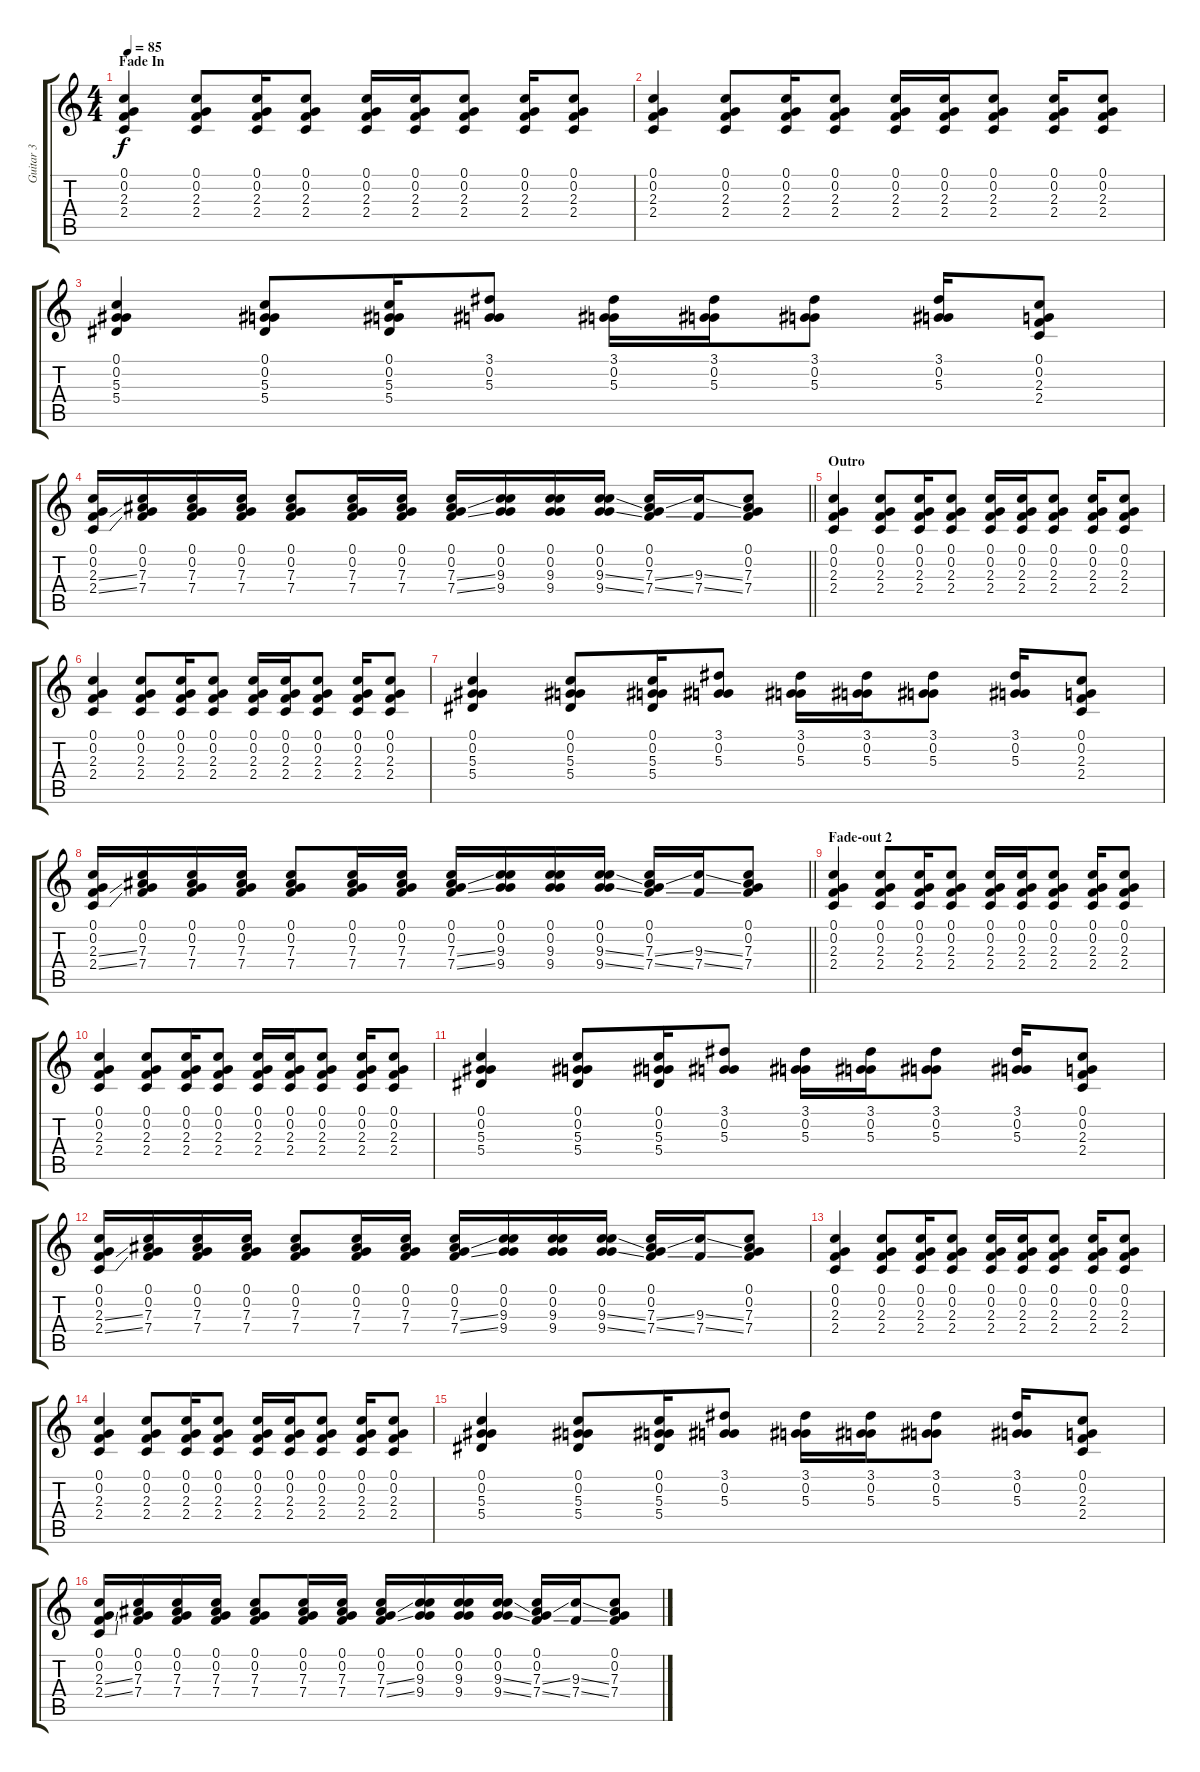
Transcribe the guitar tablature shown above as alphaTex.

\track ("Guitar 3" "Guitar 3") {instrument overdrivenguitar}
\staff {score tabs}
\tuning (C4 G3 Eb3 Bb2 F2 C2) {hide}
\ts (4 4)
\section ("" "Fade In")
\tempo 85
\clef g2
\ks c
(0.1 0.2 2.3 2.4).4{dy f} (0.1 0.2 2.3 2.4).8 (0.1 0.2 2.3 2.4).16 (0.1 0.2 2.3 2.4).8 (0.1 0.2 2.3 2.4).16 (0.1 0.2 2.3 2.4).16 (0.1 0.2 2.3 2.4).8 (0.1 0.2 2.3 2.4).16 (0.1 0.2 2.3 2.4).8 |
(0.1 0.2 2.3 2.4).4 (0.1 0.2 2.3 2.4).8 (0.1 0.2 2.3 2.4).16 (0.1 0.2 2.3 2.4).8 (0.1 0.2 2.3 2.4).16 (0.1 0.2 2.3 2.4).16 (0.1 0.2 2.3 2.4).8 (0.1 0.2 2.3 2.4).16 (0.1 0.2 2.3 2.4).8 |
(0.1 0.2 5.3 5.4).4 (0.1 0.2 5.3 5.4).8 (0.1 0.2 5.3 5.4).16 (3.1 0.2 5.3).8 (3.1 0.2 5.3).16 (3.1 0.2 5.3).16 (3.1 0.2 5.3).8 (3.1 0.2 5.3).16 (0.1 0.2 2.3 2.4).8 |
\barLineRight lightlight
(0.1 0.2 2.3{ss} 2.4{ss}).16 (0.1 0.2 7.3 7.4).16 (0.1 0.2 7.3 7.4).16 (0.1 0.2 7.3 7.4).16 (0.1 0.2 7.3 7.4).8 (0.1 0.2 7.3 7.4).16 (0.1 0.2 7.3 7.4).16 (0.1 0.2 7.3{ss} 7.4{ss}).16 (0.1 0.2 9.3 9.4).16 (0.1 0.2 9.3 9.4).16 (0.1 0.2 9.3{ss} 9.4{ss}).16 (0.1 0.2 7.3{ss} 7.4{ss}).16 (9.3{ss} 7.4{ss}).16 (0.1 0.2 7.3 7.4).8 |
\section ("" "Outro")
(0.1 0.2 2.3 2.4).4 (0.1 0.2 2.3 2.4).8 (0.1 0.2 2.3 2.4).16 (0.1 0.2 2.3 2.4).8 (0.1 0.2 2.3 2.4).16 (0.1 0.2 2.3 2.4).16 (0.1 0.2 2.3 2.4).8 (0.1 0.2 2.3 2.4).16 (0.1 0.2 2.3 2.4).8 |
(0.1 0.2 2.3 2.4).4 (0.1 0.2 2.3 2.4).8 (0.1 0.2 2.3 2.4).16 (0.1 0.2 2.3 2.4).8 (0.1 0.2 2.3 2.4).16 (0.1 0.2 2.3 2.4).16 (0.1 0.2 2.3 2.4).8 (0.1 0.2 2.3 2.4).16 (0.1 0.2 2.3 2.4).8 |
(0.1 0.2 5.3 5.4).4 (0.1 0.2 5.3 5.4).8 (0.1 0.2 5.3 5.4).16 (3.1 0.2 5.3).8 (3.1 0.2 5.3).16 (3.1 0.2 5.3).16 (3.1 0.2 5.3).8 (3.1 0.2 5.3).16 (0.1 0.2 2.3 2.4).8 |
\barLineRight lightlight
(0.1 0.2 2.3{ss} 2.4{ss}).16 (0.1 0.2 7.3 7.4).16 (0.1 0.2 7.3 7.4).16 (0.1 0.2 7.3 7.4).16 (0.1 0.2 7.3 7.4).8 (0.1 0.2 7.3 7.4).16 (0.1 0.2 7.3 7.4).16 (0.1 0.2 7.3{ss} 7.4{ss}).16 (0.1 0.2 9.3 9.4).16 (0.1 0.2 9.3 9.4).16 (0.1 0.2 9.3{ss} 9.4{ss}).16 (0.1 0.2 7.3{ss} 7.4{ss}).16 (9.3{ss} 7.4{ss}).16 (0.1 0.2 7.3 7.4).8 |
\section ("" "Fade-out 2")
(0.1 0.2 2.3 2.4).4 (0.1 0.2 2.3 2.4).8 (0.1 0.2 2.3 2.4).16 (0.1 0.2 2.3 2.4).8 (0.1 0.2 2.3 2.4).16 (0.1 0.2 2.3 2.4).16 (0.1 0.2 2.3 2.4).8 (0.1 0.2 2.3 2.4).16 (0.1 0.2 2.3 2.4).8 |
(0.1 0.2 2.3 2.4).4 (0.1 0.2 2.3 2.4).8 (0.1 0.2 2.3 2.4).16 (0.1 0.2 2.3 2.4).8 (0.1 0.2 2.3 2.4).16 (0.1 0.2 2.3 2.4).16 (0.1 0.2 2.3 2.4).8 (0.1 0.2 2.3 2.4).16 (0.1 0.2 2.3 2.4).8 |
(0.1 0.2 5.3 5.4).4 (0.1 0.2 5.3 5.4).8 (0.1 0.2 5.3 5.4).16 (3.1 0.2 5.3).8 (3.1 0.2 5.3).16 (3.1 0.2 5.3).16 (3.1 0.2 5.3).8 (3.1 0.2 5.3).16 (0.1 0.2 2.3 2.4).8 |
(0.1 0.2 2.3{ss} 2.4{ss}).16 (0.1 0.2 7.3 7.4).16 (0.1 0.2 7.3 7.4).16 (0.1 0.2 7.3 7.4).16 (0.1 0.2 7.3 7.4).8 (0.1 0.2 7.3 7.4).16 (0.1 0.2 7.3 7.4).16 (0.1 0.2 7.3{ss} 7.4{ss}).16 (0.1 0.2 9.3 9.4).16 (0.1 0.2 9.3 9.4).16 (0.1 0.2 9.3{ss} 9.4{ss}).16 (0.1 0.2 7.3{ss} 7.4{ss}).16 (9.3{ss} 7.4{ss}).16 (0.1 0.2 7.3 7.4).8 |
(0.1 0.2 2.3 2.4).4 (0.1 0.2 2.3 2.4).8 (0.1 0.2 2.3 2.4).16 (0.1 0.2 2.3 2.4).8 (0.1 0.2 2.3 2.4).16 (0.1 0.2 2.3 2.4).16 (0.1 0.2 2.3 2.4).8 (0.1 0.2 2.3 2.4).16 (0.1 0.2 2.3 2.4).8 |
(0.1 0.2 2.3 2.4).4 (0.1 0.2 2.3 2.4).8 (0.1 0.2 2.3 2.4).16 (0.1 0.2 2.3 2.4).8 (0.1 0.2 2.3 2.4).16 (0.1 0.2 2.3 2.4).16 (0.1 0.2 2.3 2.4).8 (0.1 0.2 2.3 2.4).16 (0.1 0.2 2.3 2.4).8 |
(0.1 0.2 5.3 5.4).4 (0.1 0.2 5.3 5.4).8 (0.1 0.2 5.3 5.4).16 (3.1 0.2 5.3).8 (3.1 0.2 5.3).16 (3.1 0.2 5.3).16 (3.1 0.2 5.3).8 (3.1 0.2 5.3).16 (0.1 0.2 2.3 2.4).8 |
(0.1 0.2 2.3{ss} 2.4{ss}).16 (0.1 0.2 7.3 7.4).16 (0.1 0.2 7.3 7.4).16 (0.1 0.2 7.3 7.4).16 (0.1 0.2 7.3 7.4).8 (0.1 0.2 7.3 7.4).16 (0.1 0.2 7.3 7.4).16 (0.1 0.2 7.3{ss} 7.4{ss}).16 (0.1 0.2 9.3 9.4).16 (0.1 0.2 9.3 9.4).16 (0.1 0.2 9.3{ss} 9.4{ss}).16 (0.1 0.2 7.3{ss} 7.4{ss}).16 (9.3{ss} 7.4{ss}).16 (0.1 0.2 7.3 7.4).8
